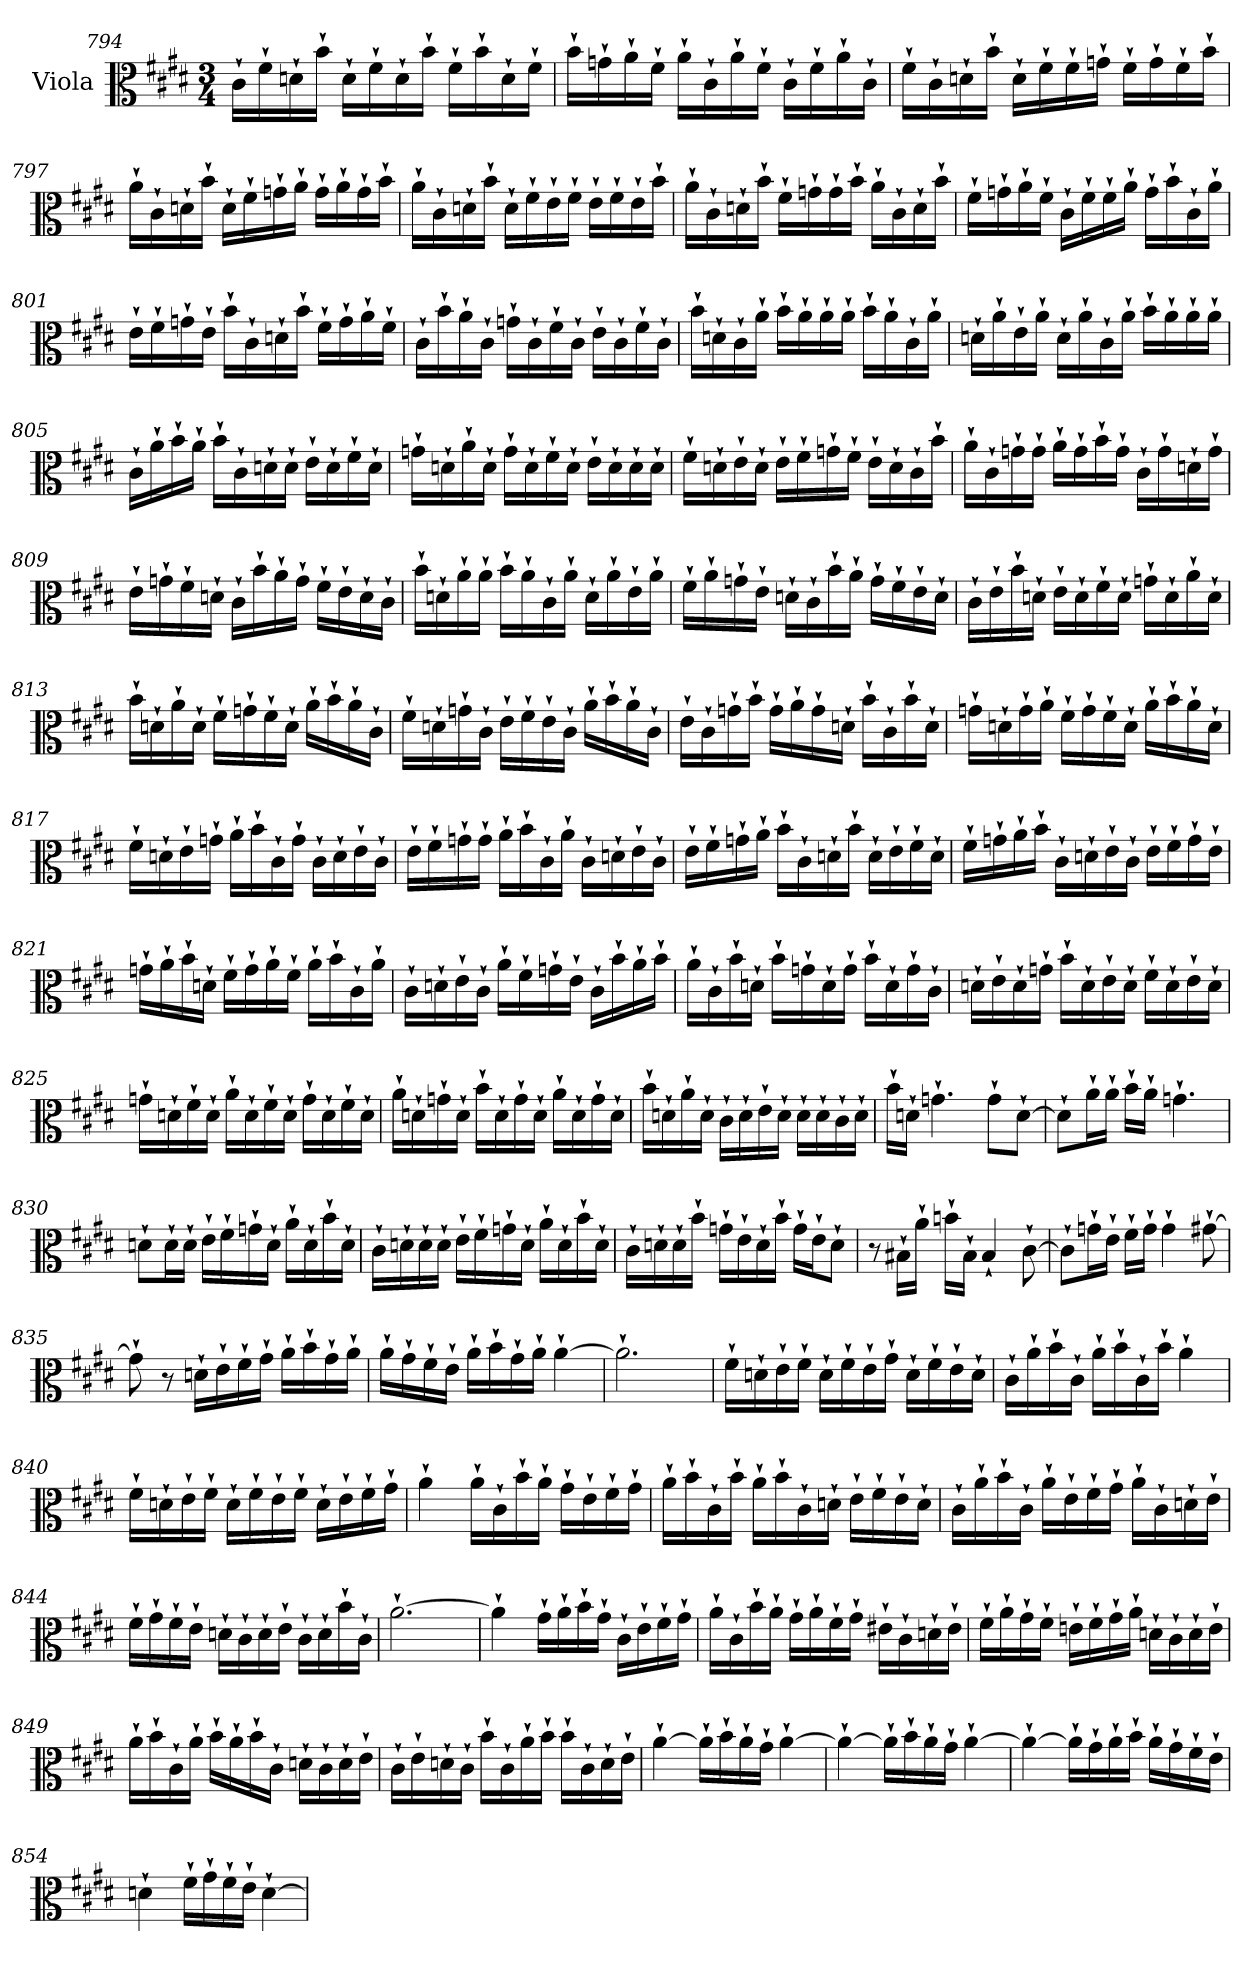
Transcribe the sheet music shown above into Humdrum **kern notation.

**kern
*part1
*staff1
*I"Viola
*I'Vla.
!!LO:LB:g=z
*clefC3
*k[f#c#g#d#]
*E:
*M3/4
=794
16c#`\LL
16f#`\
16dn`\
16b`\JJ
16d`\LL
16f#`\
16d`\
16b`\JJ
16f#`\LL
16b`\
16d`\
16f#`\JJ
=795
16b`\LL
16gn`\
16a`\
16f#`\JJ
16a`\LL
16c#`\
16a`\
16f#`\JJ
16c#`\LL
16f#`\
16a`\
16c#`\JJ
=796
16f#`\LL
16c#`\
16dn`\
16b`\JJ
16d`\LL
16f#`\
16f#`\
16gn`\JJ
16f#`\LL
16g`\
16f#`\
16b`\JJ
!!LO:LB:g=z
=797
16a`\LL
16c#`\
16dn`\
16b`\JJ
16d`\LL
16f#`\
16gn`\
16a`\JJ
16g`\LL
16a`\
16g`\
16b`\JJ
=798
16a`\LL
16c#`\
16dn`\
16b`\JJ
16d`\LL
16f#`\
16e`\
16f#`\JJ
16e`\LL
16f#`\
16e`\
16b`\JJ
=799
16a`\LL
16c#`\
16dn`\
16b`\JJ
16f#`\LL
16gn`\
16g`\
16b`\JJ
16a`\LL
16c#`\
16d`\
16b`\JJ
!!LO:LB:g=z
=800
16f#`\LL
16gn`\
16a`\
16f#`\JJ
16c#`\LL
16f#`\
16f#`\
16a`\JJ
16g`\LL
16b`\
16c#`\
16a`\JJ
=801
16e`\LL
16f#`\
16gn`\
16e`\JJ
16b`\LL
16c#`\
16dn`\
16b`\JJ
16f#`\LL
16g`\
16a`\
16f#`\JJ
=802
16c#`\LL
16b`\
16a`\
16c#`\JJ
16gn`\LL
16c#`\
16f#`\
16c#`\JJ
16e`\LL
16c#`\
16f#`\
16c#`\JJ
!!LO:LB:g=z
=803
16b`\LL
16dn`\
16c#`\
16a`\JJ
16b`\LL
16a`\
16a`\
16a`\JJ
16b`\LL
16a`\
16c#`\
16a`\JJ
=804
16dn`\LL
16a`\
16e`\
16a`\JJ
16d`\LL
16a`\
16c#`\
16a`\JJ
16b`\LL
16a`\
16a`\
16a`\JJ
=805
16c#`\LL
16a`\
16b`\
16a`\JJ
16b`\LL
16c#`\
16dn`\
16d`\JJ
16e`\LL
16d`\
16f#`\
16d`\JJ
!!LO:LB:g=z
=806
16gn`\LL
16dn`\
16a`\
16d`\JJ
16g`\LL
16d`\
16f#`\
16d`\JJ
16e`\LL
16d`\
16d`\
16d`\JJ
=807
16f#`\LL
16dn`\
16e`\
16d`\JJ
16e`\LL
16f#`\
16gn`\
16f#`\JJ
16e`\LL
16d`\
16c#`\
16b`\JJ
=808
16a`\LL
16c#`\
16gn`\
16g`\JJ
16a`\LL
16g`\
16b`\
16g`\JJ
16c#`\LL
16g`\
16dn`\
16g`\JJ
!!LO:PB:g=z
=809
16e`\LL
16gn`\
16f#`\
16dn`\JJ
16c#`\LL
16b`\
16a`\
16g`\JJ
16f#`\LL
16e`\
16d`\
16c#`\JJ
=810
16b`\LL
16dn`\
16a`\
16a`\JJ
16b`\LL
16a`\
16c#`\
16a`\JJ
16d`\LL
16a`\
16e`\
16a`\JJ
=811
16f#`\LL
16a`\
16gn`\
16e`\JJ
16dn`\LL
16c#`\
16b`\
16a`\JJ
16g`\LL
16f#`\
16e`\
16d`\JJ
!!LO:LB:g=z
=812
16c#`\LL
16e`\
16b`\
16dn`\JJ
16e`\LL
16d`\
16f#`\
16d`\JJ
16gn`\LL
16d`\
16a`\
16d`\JJ
=813
16b`\LL
16dn`\
16a`\
16d`\JJ
16f#`\LL
16gn`\
16f#`\
16d`\JJ
16a`\LL
16b`\
16a`\
16c#`\JJ
=814
16f#`\LL
16dn`\
16gn`\
16c#`\JJ
16e`\LL
16f#`\
16e`\
16c#`\JJ
16a`\LL
16b`\
16a`\
16c#`\JJ
!!LO:LB:g=z
=815
16e`\LL
16c#`\
16gn`\
16b`\JJ
16g`\LL
16a`\
16g`\
16dn`\JJ
16b`\LL
16c#`\
16b`\
16d`\JJ
=816
16gn`\LL
16dn`\
16g`\
16a`\JJ
16f#`\LL
16g`\
16f#`\
16d`\JJ
16a`\LL
16b`\
16a`\
16d`\JJ
=817
16f#`\LL
16dn`\
16e`\
16gn`\JJ
16a`\LL
16b`\
16c#`\
16g`\JJ
16c#`\LL
16d`\
16e`\
16c#`\JJ
!!LO:LB:g=z
=818
16e`\LL
16f#`\
16gn`\
16g`\JJ
16a`\LL
16b`\
16c#`\
16a`\JJ
16c#`\LL
16dn`\
16e`\
16c#`\JJ
=819
16e`\LL
16f#`\
16gn`\
16a`\JJ
16b`\LL
16c#`\
16dn`\
16b`\JJ
16d`\LL
16e`\
16f#`\
16d`\JJ
=820
16f#`\LL
16gn`\
16a`\
16b`\JJ
16c#`\LL
16dn`\
16e`\
16c#`\JJ
16e`\LL
16f#`\
16g`\
16e`\JJ
!!LO:LB:g=z
=821
16gn`\LL
16a`\
16b`\
16dn`\JJ
16f#`\LL
16g`\
16a`\
16f#`\JJ
16a`\LL
16b`\
16c#`\
16a`\JJ
=822
16c#`\LL
16dn`\
16e`\
16c#`\JJ
16a`\LL
16f#`\
16gn`\
16e`\JJ
16c#`\LL
16b`\
16a`\
16b`\JJ
=823
16a`\LL
16c#`\
16b`\
16dn`\JJ
16b`\LL
16gn`\
16d`\
16g`\JJ
16b`\LL
16d`\
16g`\
16c#`\JJ
!!LO:LB:g=z
=824
16dn`\LL
16e`\
16d`\
16gn`\JJ
16b`\LL
16d`\
16e`\
16d`\JJ
16f#`\LL
16d`\
16e`\
16d`\JJ
=825
16gn`\LL
16dn`\
16f#`\
16d`\JJ
16a`\LL
16d`\
16f#`\
16d`\JJ
16g`\LL
16d`\
16f#`\
16d`\JJ
=826
16a`\LL
16dn`\
16gn`\
16d`\JJ
16b`\LL
16d`\
16g`\
16d`\JJ
16a`\LL
16d`\
16g`\
16d`\JJ
!!LO:LB:g=z
=827
16b`\LL
16dn`\
16a`\
16d`\JJ
16c#`\LL
16d`\
16e`\
16d`\JJ
16d`\LL
16d`\
16c#`\
16d`\JJ
=828
16b`\LL
16dn`\JJ
4.gn`\
8g`\L
[8d`\J
=829
8d`\L]
16a`\L
16a`\JJ
16b`\LL
16a`\JJ
4.gn`\
=830
8dn`\L
16d`\L
16d`\JJ
16e`\LL
16f#`\
16gn`\
16d`\JJ
16a`\LL
16d`\
16b`\
16d`\JJ
!!LO:LB:g=z
=831
16c#`\LL
16dn`\
16d`\
16d`\JJ
16e`\LL
16f#`\
16gn`\
16d`\JJ
16a`\LL
16d`\
16b`\
16d`\JJ
=832
16c#`\LL
16dn`\
16d`\
16b`\JJ
16gn`\LL
16e`\
16d`\
16b`\JJ
16g`\LL
16e`\J
8d`\J
=833
8r
16B#X`\LL
16a`\JJ
16bn`\LL
16B#`\JJ
4B#`/
[8c#`\
=834
8c#`\L]
16gn`\L
16e`\JJ
16f#`\LL
16g`\JJ
4g`\
[8g#X`\
!!LO:LB:g=z
=835
8g#`\]
8r
16dn`\LL
16e`\
16f#`\
16g#`\JJ
16a`\LL
16b`\
16g#`\
16a`\JJ
=836
16a`\LL
16g#`\
16f#`\
16e`\JJ
16a`\LL
16b`\
16g#`\
16a`\JJ
[4a`\
=837
2.a`\]
=838
16f#`\LL
16dn`\
16e`\
16f#`\JJ
16d`\LL
16f#`\
16e`\
16g#`\JJ
16d`\LL
16f#`\
16e`\
16d`\JJ
!!LO:LB:g=z
=839
16c#`\LL
16a`\
16b`\
16c#`\JJ
16a`\LL
16b`\
16c#`\
16b`\JJ
4a`\
=840
16f#`\LL
16dn`\
16e`\
16f#`\JJ
16d`\LL
16f#`\
16e`\
16f#`\JJ
16d`\LL
16e`\
16f#`\
16g#`\JJ
=841
4a`\
16a`\LL
16c#`\
16b`\
16a`\JJ
16g#`\LL
16e`\
16f#`\
16g#`\JJ
!!LO:PB:g=z
=842
16a`\LL
16b`\
16c#`\
16b`\JJ
16a`\LL
16b`\
16c#`\
16dn`\JJ
16e`\LL
16f#`\
16e`\
16d`\JJ
=843
16c#`\LL
16a`\
16b`\
16c#`\JJ
16a`\LL
16e`\
16f#`\
16g#`\JJ
16a`\LL
16c#`\
16dn`\
16e`\JJ
=844
16f#`\LL
16g#`\
16f#`\
16e`\JJ
16dn`\LL
16c#`\
16d`\
16e`\JJ
16c#`\LL
16d`\
16b`\
16c#`\JJ
=845
[2.a`\
!!LO:LB:g=z
=846
4a`\]
16g#`\LL
16a`\
16b`\
16g#`\JJ
16c#`\LL
16e`\
16f#`\
16g#`\JJ
=847
16a`\LL
16c#`\
16b`\
16a`\JJ
16g#`\LL
16a`\
16f#`\
16g#`\JJ
16e#X`\LL
16c#`\
16dn`\
16e#`\JJ
=848
16f#`\LL
16a`\
16g#`\
16f#`\JJ
16en`\LL
16f#`\
16g#`\
16a`\JJ
16dn`\LL
16c#`\
16d`\
16e`\JJ
!!LO:LB:g=z
=849
16a`\LL
16b`\
16c#`\
16a`\JJ
16b`\LL
16a`\
16b`\
16c#`\JJ
16dn`\LL
16c#`\
16d`\
16e`\JJ
=850
16c#`\LL
16e`\
16dn`\
16c#`\JJ
16b`\LL
16c#`\
16a`\
16b`\JJ
16b`\LL
16c#`\
16d`\
16e`\JJ
=851
[4a`\
16a`\LL]
16b`\
16a`\
16g#`\JJ
[4a`\
=852
4a`\_
16a`\LL]
16b`\
16a`\
16g#`\JJ
[4a`\
!!LO:LB:g=z
=853
4a`\_
16a`\LL]
16g#`\
16a`\
16b`\JJ
16a`\LL
16g#`\
16f#`\
16e`\JJ
=854
4dn`\
16f#`\LL
16g#`\
16f#`\
16e`\JJ
[4d`\
=
*-
